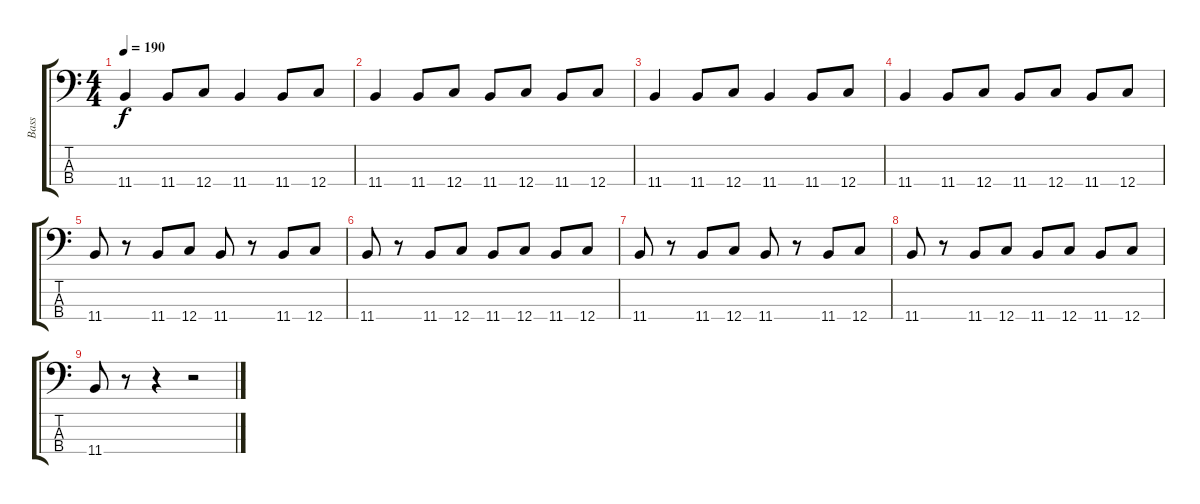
\track ("Bass" "Bass") {instrument electricbasspick}
\staff {score tabs}
\tuning (F2 C2 G1 C1) {hide}
\ts (4 4)
\tempo 190
\clef f4
\ks c
11.4.4{dy f} 11.4.8 12.4.8 11.4.4 11.4.8 12.4.8 |
11.4.4 11.4.8 12.4.8 11.4.8 12.4.8 11.4.8 12.4.8 |
11.4.4 11.4.8 12.4.8 11.4.4 11.4.8 12.4.8 |
11.4.4 11.4.8 12.4.8 11.4.8 12.4.8 11.4.8 12.4.8 |
11.4.8 r.8 11.4.8 12.4.8 11.4.8 r.8 11.4.8 12.4.8 |
11.4.8 r.8 11.4.8 12.4.8 11.4.8 12.4.8 11.4.8 12.4.8 |
11.4.8 r.8 11.4.8 12.4.8 11.4.8 r.8 11.4.8 12.4.8 |
11.4.8 r.8 11.4.8 12.4.8 11.4.8 12.4.8 11.4.8 12.4.8 |
11.4.8 r.8 r.4 r.2
